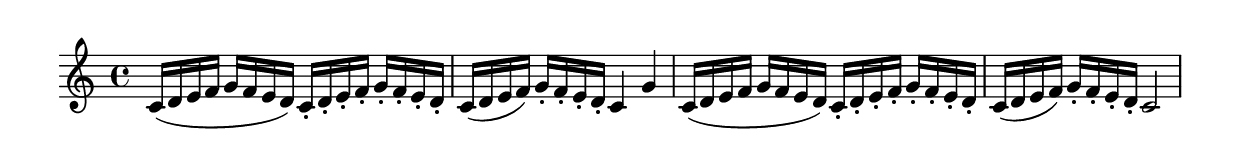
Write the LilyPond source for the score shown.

\version "2.18.2"

melody = {
    \relative c' {
    \clef treble
    \time 4/4
    
    c16 (d16 e16 f16 g16 f16 e16 d16)
    c16-. d16-. e16-. f16-. g16-. f16-. e16-. d16-.
    c16 (d16 e16 f16) g16-. f16-. e16-. d16-.
    c4 g'4
    c,16 (d16 e16 f16 g16 f16 e16 d16)
    c16-. d16-. e16-. f16-. g16-. f16-. e16-. d16-.
    c16 (d16 e16 f16) g16-. f16-. e16-. d16-.
    c2

    }
}

% Export melody to pdf and midi files

\score{
    \melody
    \layout {
        \context {
        \Score
        \omit BarNumber }
    indent = #0 }
    % Remove % if you need a midi file
    % \midi {}
    }